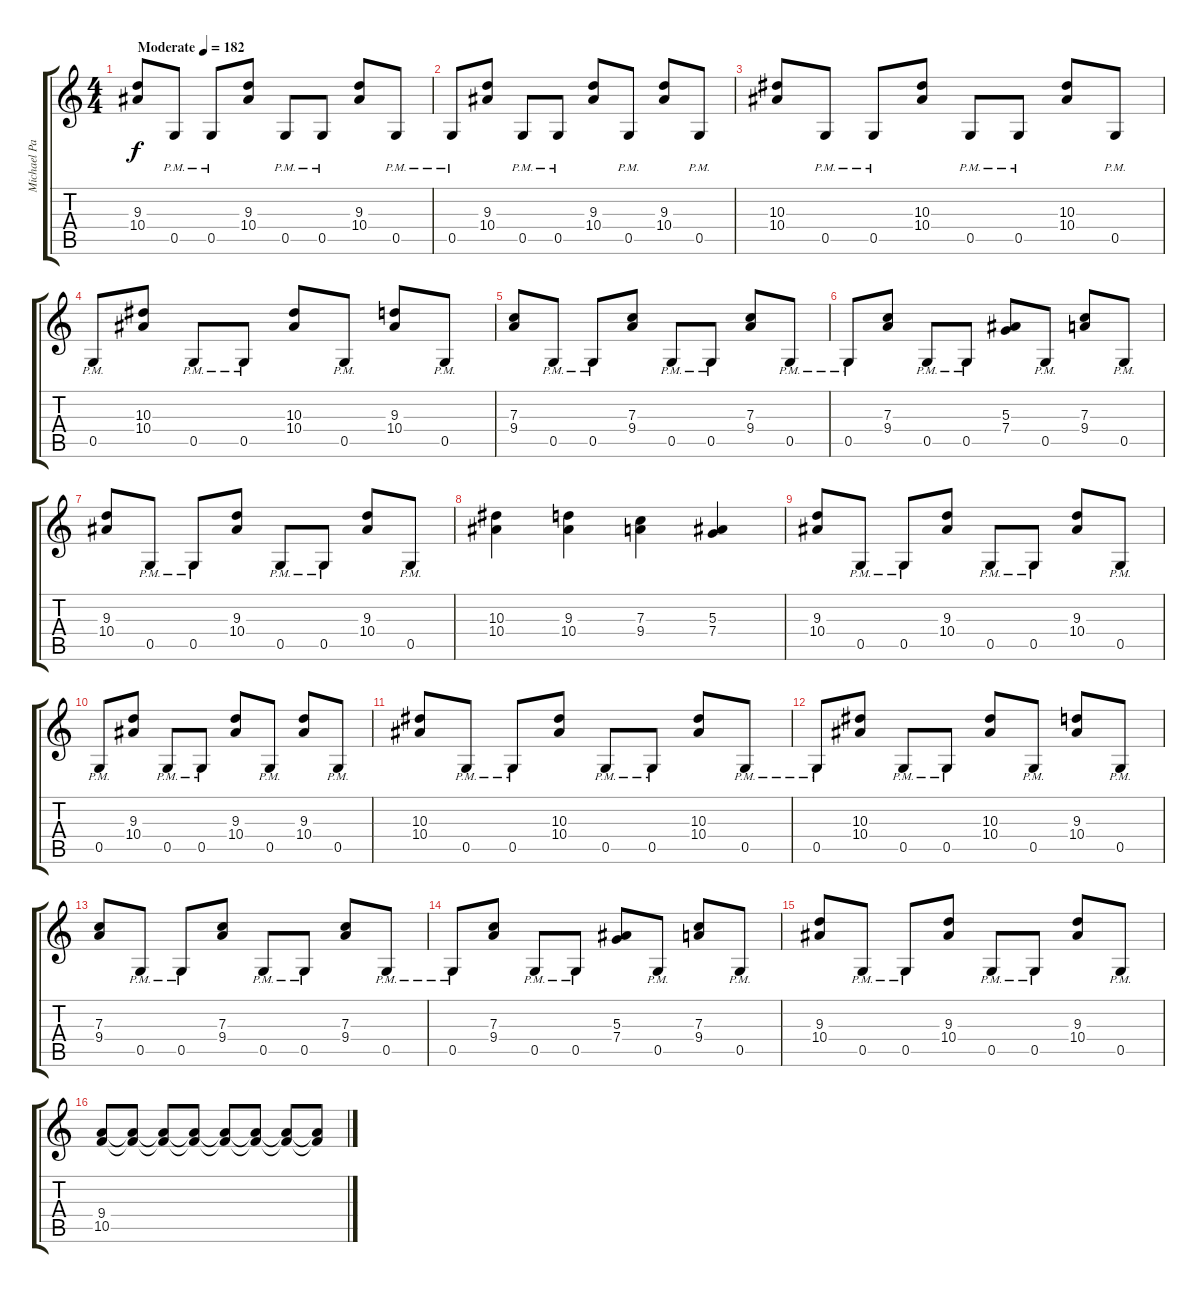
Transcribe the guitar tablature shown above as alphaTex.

\track ("Michael Paget " "Michael Pa") {instrument distortionguitar}
\staff {score tabs}
\tuning (D4 A3 F3 C3 G2 D2) {hide}
\ts (4 4)
\tempo (182 "Moderate")
\clef g2
\ks c
(9.3 10.4).8{dy f instrument distortionguitar} 0.5{pm}.8 0.5{pm}.8 (9.3 10.4).8 0.5{pm}.8 0.5{pm}.8 (9.3 10.4).8 0.5{pm}.8 |
0.5{pm}.8 (9.3 10.4).8 0.5{pm}.8 0.5{pm}.8 (9.3 10.4).8 0.5{pm}.8 (9.3 10.4).8 0.5{pm}.8 |
(10.3 10.4).8 0.5{pm}.8 0.5{pm}.8 (10.3 10.4).8 0.5{pm}.8 0.5{pm}.8 (10.3 10.4).8 0.5{pm}.8 |
0.5{pm}.8 (10.3 10.4).8 0.5{pm}.8 0.5{pm}.8 (10.3 10.4).8 0.5{pm}.8 (9.3 10.4).8 0.5{pm}.8 |
(7.3 9.4).8 0.5{pm}.8 0.5{pm}.8 (7.3 9.4).8 0.5{pm}.8 0.5{pm}.8 (7.3 9.4).8 0.5{pm}.8 |
0.5{pm}.8 (7.3 9.4).8 0.5{pm}.8 0.5{pm}.8 (5.3 7.4).8 0.5{pm}.8 (7.3 9.4).8 0.5{pm}.8 |
(9.3 10.4).8 0.5{pm}.8 0.5{pm}.8 (9.3 10.4).8 0.5{pm}.8 0.5{pm}.8 (9.3 10.4).8 0.5{pm}.8 |
(10.3 10.4).4 (9.3 10.4).4 (7.3 9.4).4 (5.3 7.4).4 |
(9.3 10.4).8 0.5{pm}.8 0.5{pm}.8 (9.3 10.4).8 0.5{pm}.8 0.5{pm}.8 (9.3 10.4).8 0.5{pm}.8 |
0.5{pm}.8 (9.3 10.4).8 0.5{pm}.8 0.5{pm}.8 (9.3 10.4).8 0.5{pm}.8 (9.3 10.4).8 0.5{pm}.8 |
(10.3 10.4).8 0.5{pm}.8 0.5{pm}.8 (10.3 10.4).8 0.5{pm}.8 0.5{pm}.8 (10.3 10.4).8 0.5{pm}.8 |
0.5{pm}.8 (10.3 10.4).8 0.5{pm}.8 0.5{pm}.8 (10.3 10.4).8 0.5{pm}.8 (9.3 10.4).8 0.5{pm}.8 |
(7.3 9.4).8 0.5{pm}.8 0.5{pm}.8 (7.3 9.4).8 0.5{pm}.8 0.5{pm}.8 (7.3 9.4).8 0.5{pm}.8 |
0.5{pm}.8 (7.3 9.4).8 0.5{pm}.8 0.5{pm}.8 (5.3 7.4).8 0.5{pm}.8 (7.3 9.4).8 0.5{pm}.8 |
(9.3 10.4).8 0.5{pm}.8 0.5{pm}.8 (9.3 10.4).8 0.5{pm}.8 0.5{pm}.8 (9.3 10.4).8 0.5{pm}.8 |
(9.4 10.5).8 (9.4{t} 10.5{t}).8 (9.4{t} 10.5{t}).8 (9.4{t} 10.5{t}).8 (9.4{t} 10.5{t}).8 (9.4{t} 10.5{t}).8 (9.4{t} 10.5{t}).8 (9.4{t} 10.5{t}).8
